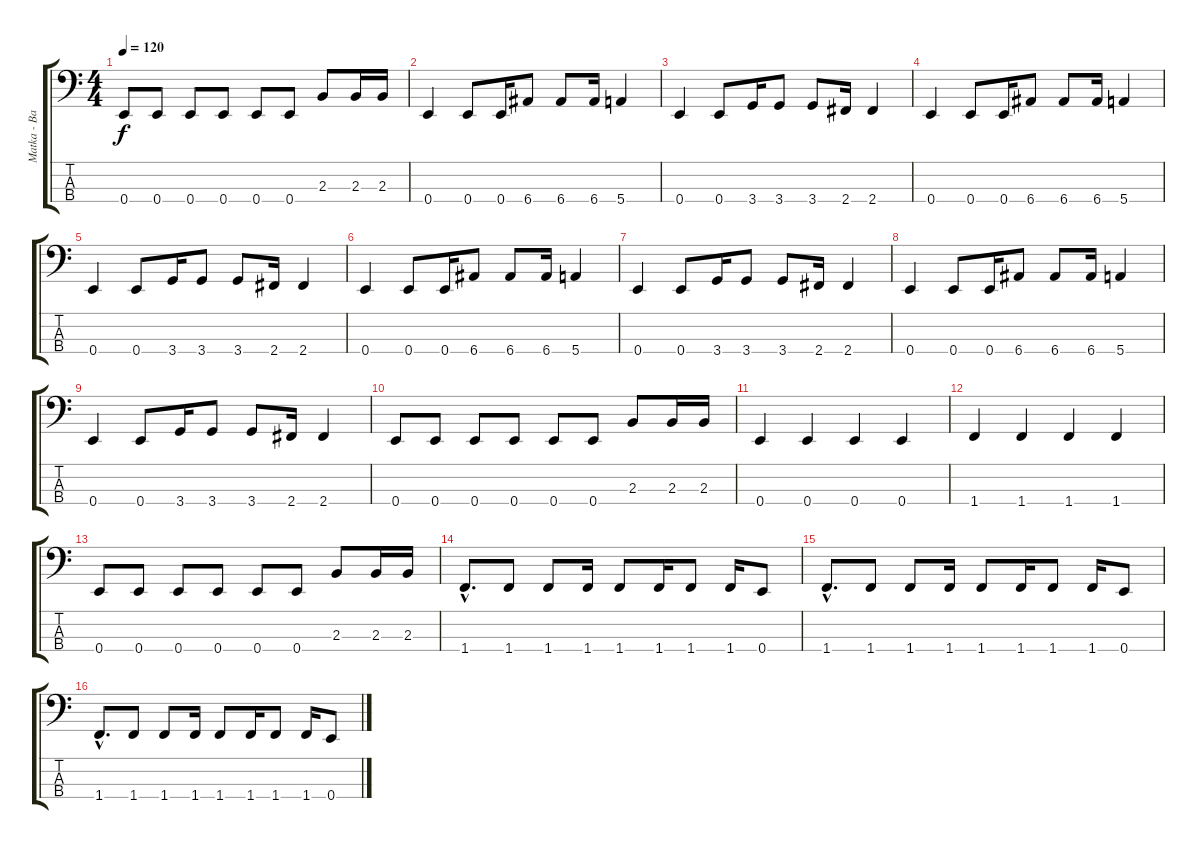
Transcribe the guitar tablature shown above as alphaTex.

\track ("Matka - Bass" "Matka - Ba") {instrument electricbassfinger}
\staff {score tabs}
\tuning (G2 D2 A1 E1) {hide}
\ts (4 4)
\tempo 120
\clef f4
\ks c
0.4.8{dy f} 0.4.8 0.4.8 0.4.8 0.4.8 0.4.8 2.3.8 2.3.16 2.3.16 |
0.4.4 0.4.8 0.4.16 6.4.8 6.4.8 6.4.16 5.4.4 |
0.4.4 0.4.8 3.4.16 3.4.8 3.4.8 2.4.16 2.4.4 |
0.4.4 0.4.8 0.4.16 6.4.8 6.4.8 6.4.16 5.4.4 |
0.4.4 0.4.8 3.4.16 3.4.8 3.4.8 2.4.16 2.4.4 |
0.4.4 0.4.8 0.4.16 6.4.8 6.4.8 6.4.16 5.4.4 |
0.4.4 0.4.8 3.4.16 3.4.8 3.4.8 2.4.16 2.4.4 |
0.4.4 0.4.8 0.4.16 6.4.8 6.4.8 6.4.16 5.4.4 |
0.4.4 0.4.8 3.4.16 3.4.8 3.4.8 2.4.16 2.4.4 |
0.4.8 0.4.8 0.4.8 0.4.8 0.4.8 0.4.8 2.3.8 2.3.16 2.3.16 |
0.4.4 0.4.4 0.4.4 0.4.4 |
1.4.4 1.4.4 1.4.4 1.4.4 |
0.4.8 0.4.8 0.4.8 0.4.8 0.4.8 0.4.8 2.3.8 2.3.16 2.3.16 |
1.4{hac}.8{d} 1.4.8 1.4.8 1.4.16 1.4.8 1.4.16 1.4.8 1.4.16 0.4.8 |
1.4{hac}.8{d} 1.4.8 1.4.8 1.4.16 1.4.8 1.4.16 1.4.8 1.4.16 0.4.8 |
1.4{hac}.8{d} 1.4.8 1.4.8 1.4.16 1.4.8 1.4.16 1.4.8 1.4.16 0.4.8
